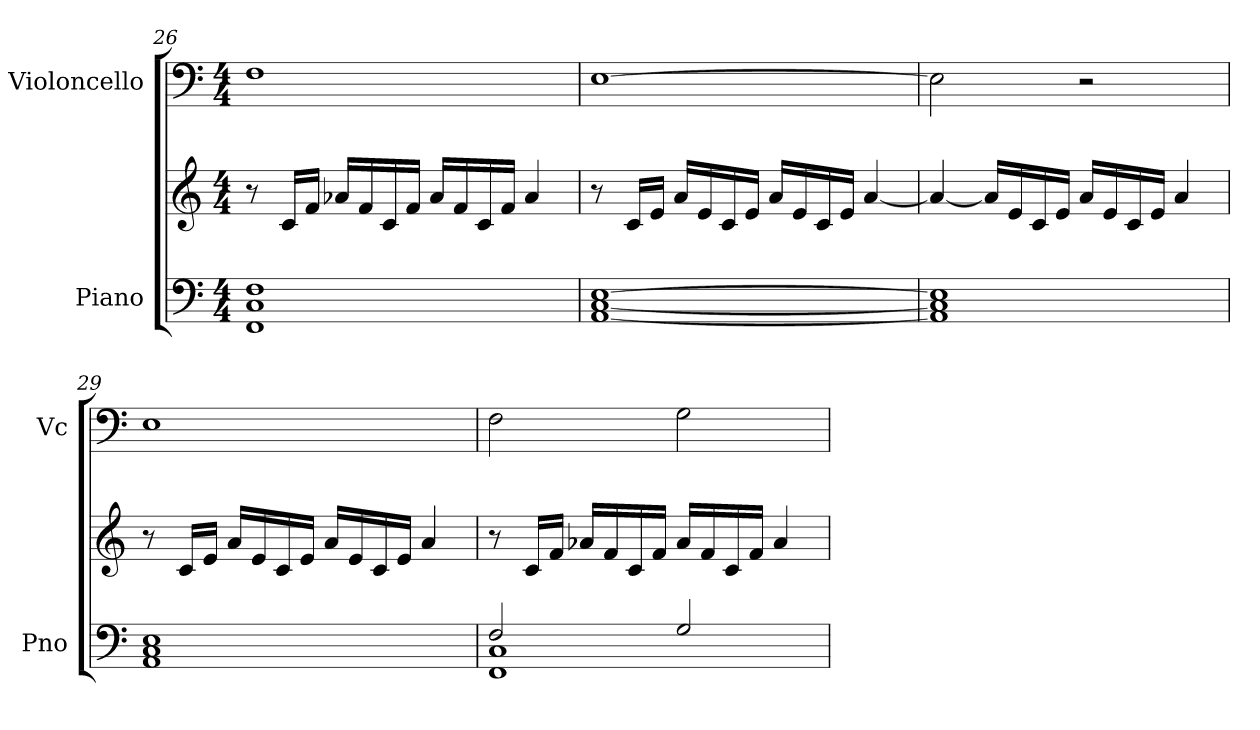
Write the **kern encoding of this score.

**kern	**kern	**kern
*part2	*part2	*part1
*staff3	*staff2	*staff1
*I"Piano	*	*I"Violoncello
*I'Pno	*	*I'Vc
*clefF4	*clefG2	*clefF4
*k[]	*k[]	*k[]
*M4/4	*M4/4	*M4/4
=26	=26	=26
1FF 1C 1F	8r	1F
.	16c/LL	.
.	16f/JJ	.
.	16a-X/LL	.
.	16f/	.
.	16c/	.
.	16f/JJ	.
.	16a-/LL	.
.	16f/	.
.	16c/	.
.	16f/JJ	.
.	4a-/	.
=27	=27	=27
[1AA [1C [1E	8r	[1E
.	16c/LL	.
.	16e/JJ	.
.	16a/LL	.
.	16e/	.
.	16c/	.
.	16e/JJ	.
.	16a/LL	.
.	16e/	.
.	16c/	.
.	16e/JJ	.
.	[4a/	.
=28	=28	=28
1AA] 1C] 1E]	4a/_	2E\]
.	16a/LL]	.
.	16e/	.
.	16c/	.
.	16e/JJ	.
.	16a/LL	2r
.	16e/	.
.	16c/	.
.	16e/JJ	.
.	4a/	.
!!LO:LB:g=z
=29	=29	=29
1AA 1C 1E	8r	1E
.	16c/LL	.
.	16e/JJ	.
.	16a/LL	.
.	16e/	.
.	16c/	.
.	16e/JJ	.
.	16a/LL	.
.	16e/	.
.	16c/	.
.	16e/JJ	.
.	4a/	.
=30	=30	=30
*^	*	*
2F/	1FF 1C	8r	2F\
.	.	16c/LL	.
.	.	16f/JJ	.
.	.	16a-X/LL	.
.	.	16f/	.
.	.	16c/	.
.	.	16f/JJ	.
2G/	.	16a-/LL	2G\
.	.	16f/	.
.	.	16c/	.
.	.	16f/JJ	.
.	.	4a-/	.
*v	*v	*	*
=	=	=
*-	*-	*-
